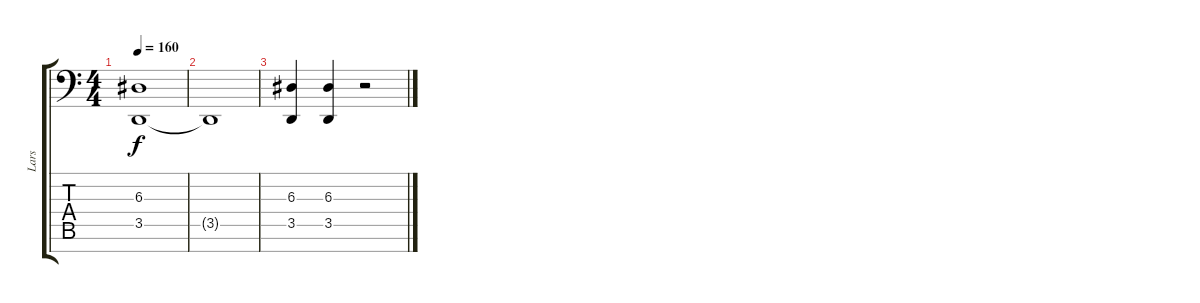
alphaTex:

\track ("Lars" "Lars") {instrument synthdrum}
\staff {score tabs}
\tuning (Gb3 Db3 A2 E2 B1 Gb1 Db1) {hide}
\ts (4 4)
\tempo 160
\clef f4
\ks c
(6.3{t} 3.5{t}).1{dy f} |
3.5{t}.1 |
(6.3 3.5).4 (6.3 3.5).4 r.2
